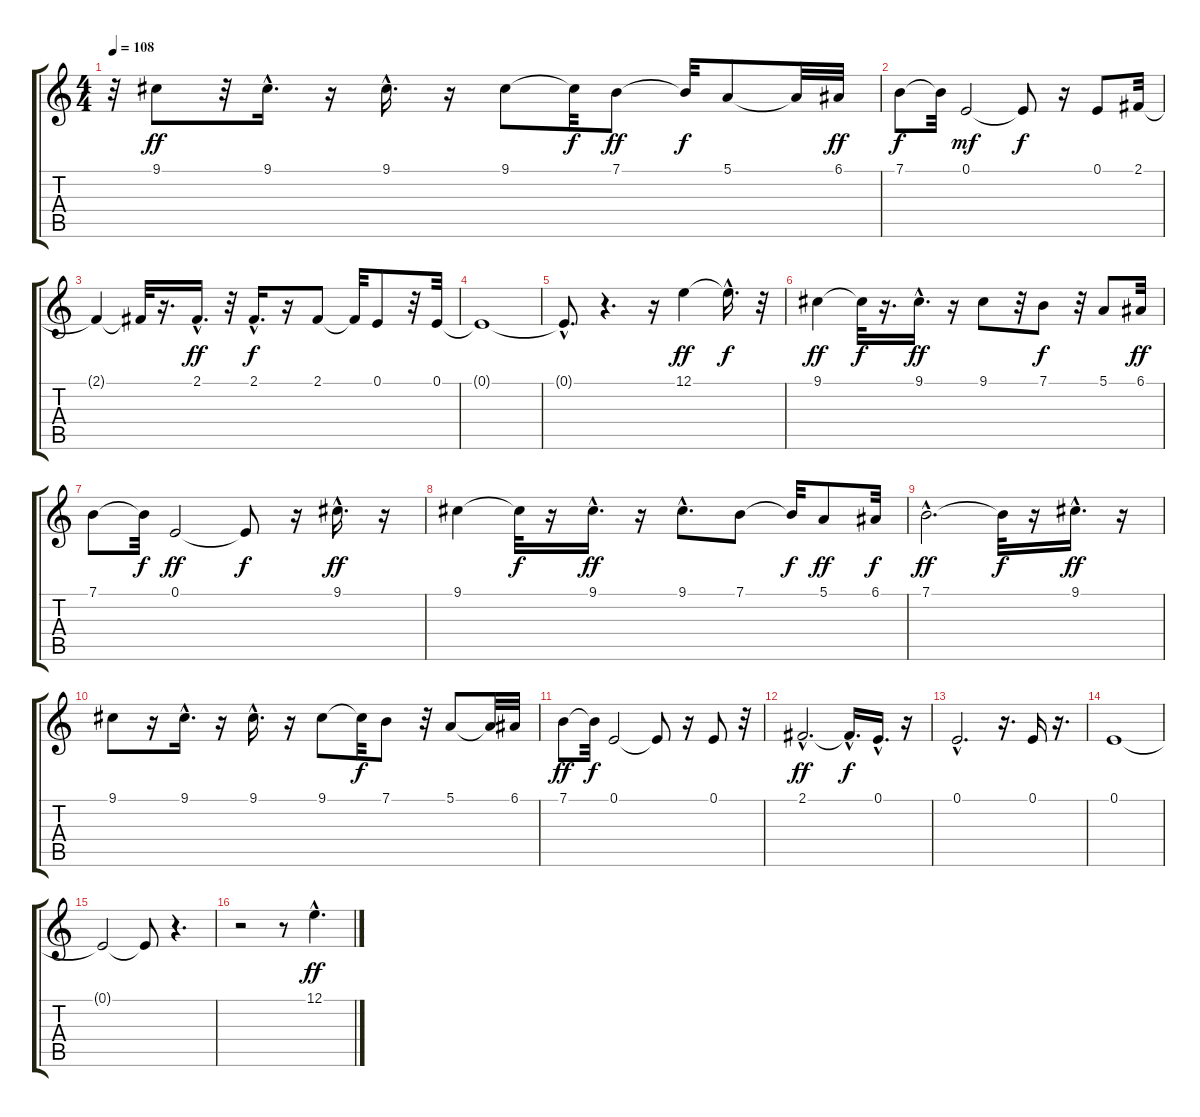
\track "" {instrument altosax}
\staff {score tabs}
\tuning (E4 B3 G3 D3 A2 E2) {hide}
\ts (4 4)
\tempo 108
\clef g2
\ks c
r.32{dy ff} 9.1.8 r.32 9.1{hac}.16{d} r.16 9.1{hac}.16{d} r.16 9.1.8 9.1{t}.32{dy f} 7.1.8{dy ff} 7.1{t}.32{dy f} 5.1.8 5.1{t}.32 6.1.32{dy ff} |
7.1.8{dy f} 7.1{t}.32 0.1.2{dy mf} 0.1{t}.8{dy f} r.16 0.1.8 2.1.32 |
2.1{t}.4 2.1{t}.32 r.16{d} 2.1{hac}.16{d dy ff} r.32 2.1{hac}.16{d dy f} r.16 2.1.8 2.1{t}.32 0.1.8 r.32 0.1.32 |
0.1{t}.1 |
0.1{hac t}.8{d} r.4{d} r.16 12.1.4{dy ff} 12.1{hac t}.16{d dy f} r.32 |
9.1.4{dy ff} 9.1{t}.32{dy f} r.16{d} 9.1{hac}.16{d dy ff} r.16 9.1.8 r.32 7.1.8{dy f} r.32 5.1.8 6.1.32{dy ff} |
7.1.8 7.1{t}.32{dy f} 0.1.2{dy ff} 0.1{t}.8{dy f} r.16 9.1{hac}.16{d dy ff} r.16 |
9.1.4 9.1{t}.32{dy f} r.16 9.1{hac}.16{d dy ff} r.16 9.1{hac}.8{d} 7.1.8 7.1{t}.32{dy f} 5.1.8{dy ff} 6.1.32{dy f} |
7.1{hac}.2{d dy ff} 7.1{t}.32{dy f} r.16 9.1{hac}.16{d dy ff} r.16 |
9.1.8 r.16 9.1{hac}.16{d} r.16 9.1{hac}.16{d} r.16 9.1.8 9.1{t}.32{dy f} 7.1.8 r.32 5.1.8 5.1{t}.32 6.1.32 |
7.1.8{dy ff} 7.1{t}.32{dy f} 0.1.2 0.1{t}.8 r.16 0.1.8 r.32 |
2.1{hac}.2{d dy ff} 2.1{hac t}.16{d dy f} 0.1{hac}.16{d} r.16 |
0.1{hac}.2{d} r.16{d} 0.1.16 r.16{d} |
0.1.1 |
0.1{t}.2 0.1{t}.8 r.4{d} |
r.2 r.8 12.1{hac}.4{d dy ff}
